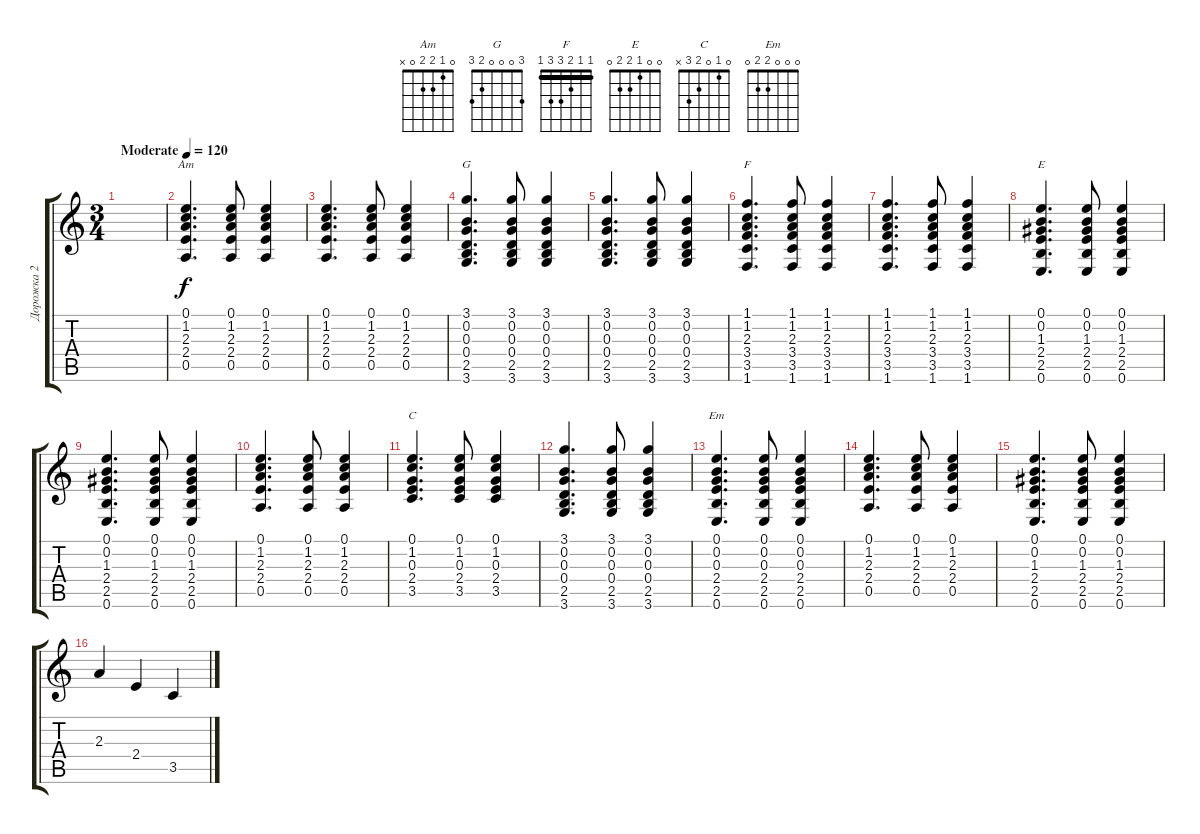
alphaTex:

\track ("Дорожка 2" "Дорожка 2") {instrument acousticguitarsteel}
\staff {score tabs}
\tuning (E4 B3 G3 D3 A2 E2) {hide}
\chord ("Am" 0 1 2 2 0 x)
\chord ("G" 3 0 0 0 2 3)
\chord ("F" 1 1 2 3 3 1) {barre 1}
\chord ("E" 0 0 1 2 2 0)
\chord ("C" 0 1 0 2 3 x)
\chord ("Em" 0 0 0 2 2 0)
\ts (3 4)
\tempo (120 "Moderate")
\clef g2
\ks c
|
(0.1 1.2 2.3 2.4 0.5).4{d ch "Am"} (0.1 1.2 2.3 2.4 0.5).8 (0.1 1.2 2.3 2.4 0.5).4 |
(0.1 1.2 2.3 2.4 0.5).4{d} (0.1 1.2 2.3 2.4 0.5).8 (0.1 1.2 2.3 2.4 0.5).4 |
(3.1 0.2 0.3 0.4 2.5 3.6).4{d ch "G"} (3.1 0.2 0.3 0.4 2.5 3.6).8 (3.1 0.2 0.3 0.4 2.5 3.6).4 |
(3.1 0.2 0.3 0.4 2.5 3.6).4{d} (3.1 0.2 0.3 0.4 2.5 3.6).8 (3.1 0.2 0.3 0.4 2.5 3.6).4 |
(1.1 1.2 2.3 3.4 3.5 1.6).4{d ch "F"} (1.1 1.2 2.3 3.4 3.5 1.6).8 (1.1 1.2 2.3 3.4 3.5 1.6).4 |
(1.1 1.2 2.3 3.4 3.5 1.6).4{d} (1.1 1.2 2.3 3.4 3.5 1.6).8 (1.1 1.2 2.3 3.4 3.5 1.6).4 |
(0.1 0.2 1.3 2.4 2.5 0.6).4{d ch "E"} (0.1 0.2 1.3 2.4 2.5 0.6).8 (0.1 0.2 1.3 2.4 2.5 0.6).4 |
(0.1 0.2 1.3 2.4 2.5 0.6).4{d} (0.1 0.2 1.3 2.4 2.5 0.6).8 (0.1 0.2 1.3 2.4 2.5 0.6).4 |
(0.1 1.2 2.3 2.4 0.5).4{d} (0.1 1.2 2.3 2.4 0.5).8 (0.1 1.2 2.3 2.4 0.5).4 |
(0.1 1.2 0.3 2.4 3.5).4{d ch "C"} (0.1 1.2 0.3 2.4 3.5).8 (0.1 1.2 0.3 2.4 3.5).4 |
(3.1 0.2 0.3 0.4 2.5 3.6).4{d} (3.1 0.2 0.3 0.4 2.5 3.6).8 (3.1 0.2 0.3 0.4 2.5 3.6).4 |
(0.1 0.2 0.3 2.4 2.5 0.6).4{d ch "Em"} (0.1 0.2 0.3 2.4 2.5 0.6).8 (0.1 0.2 0.3 2.4 2.5 0.6).4 |
(0.1 1.2 2.3 2.4 0.5).4{d} (0.1 1.2 2.3 2.4 0.5).8 (0.1 1.2 2.3 2.4 0.5).4 |
(0.1 0.2 1.3 2.4 2.5 0.6).4{d} (0.1 0.2 1.3 2.4 2.5 0.6).8 (0.1 0.2 1.3 2.4 2.5 0.6).4 |
2.3.4 2.4.4 3.5.4
